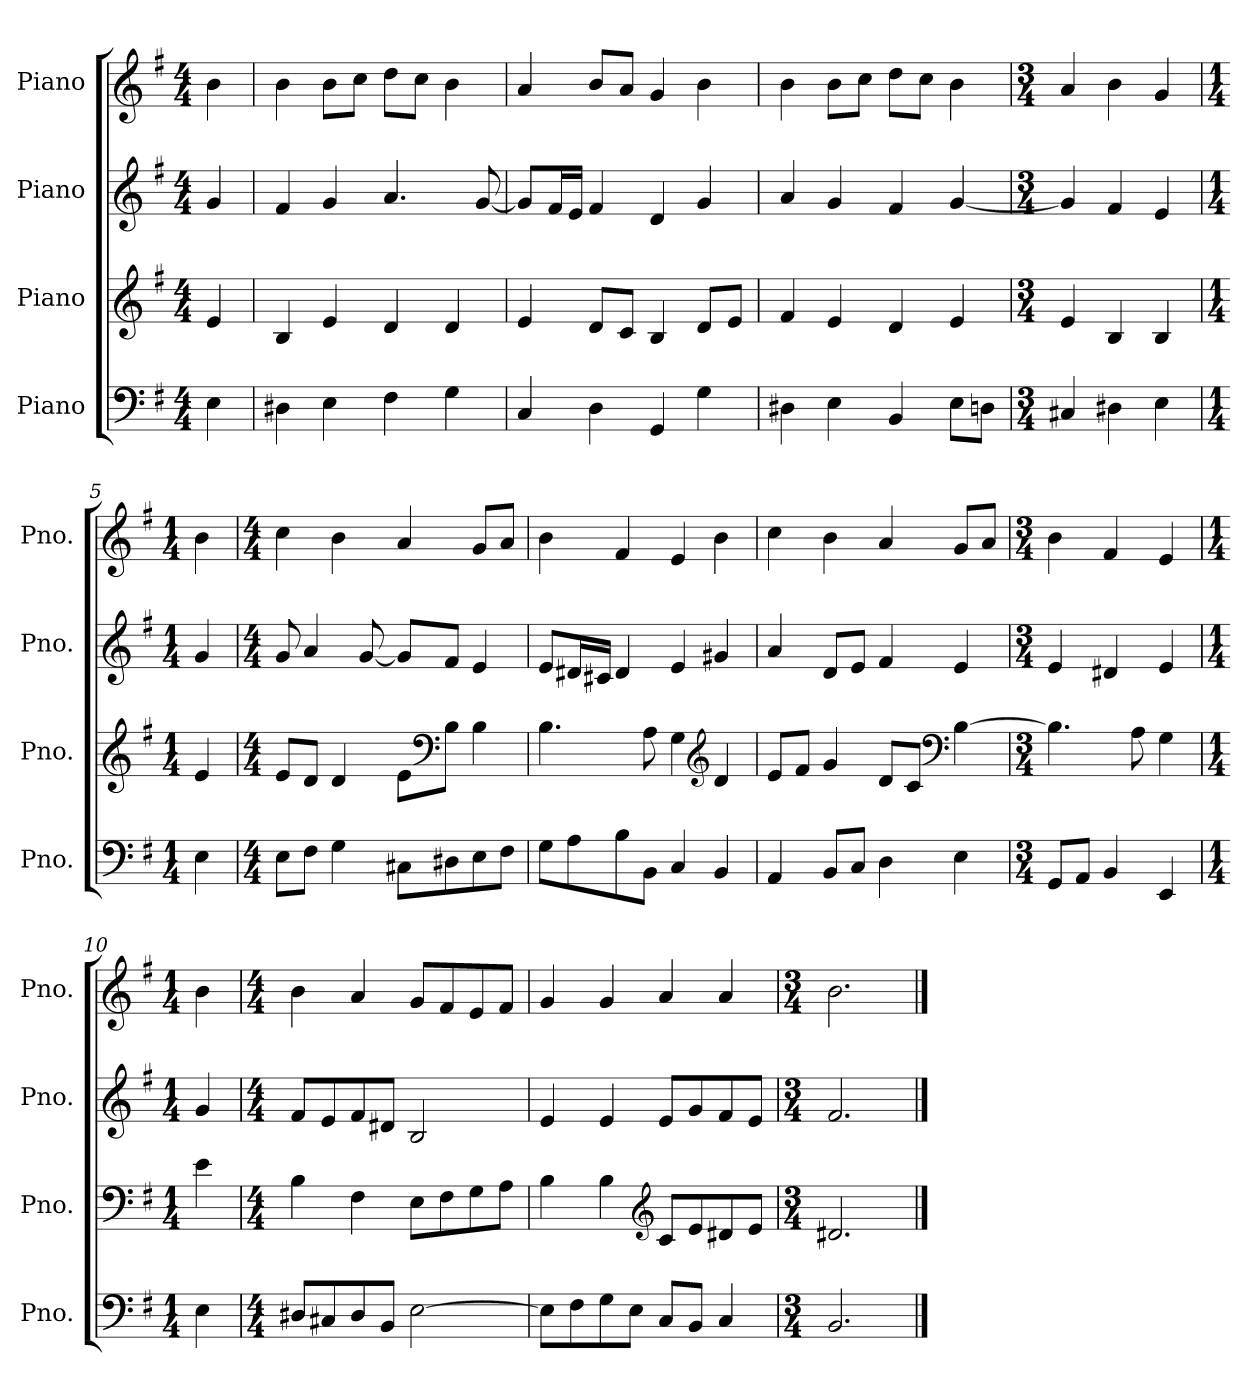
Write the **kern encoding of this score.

**kern	**kern	**kern	**kern
*part4	*part3	*part2	*part1
*staff4	*staff3	*staff2	*staff1
*I"Piano	*I"Piano	*I"Piano	*I"Piano
*I'Pno.	*I'Pno.	*I'Pno.	*I'Pno.
*clefF4	*clefG2	*clefG2	*clefG2
*k[f#]	*k[f#]	*k[f#]	*k[f#]
*M4/4	*M4/4	*M4/4	*M4/4
*MM120	*MM120	*MM120	*MM120
=	=	=	=
4E\	4e/	4g/	4b\
=1	=1	=1	=1
4D#X\	4B/	4f#/	4b\
4E\	4e/	4g/	8b\L
.	.	.	8cc\J
4F#\	4d/	4.a/	8dd\L
.	.	.	8cc\J
4G\	4d/	.	4b\
.	.	[8g/	.
=2	=2	=2	=2
4C/	4e/	8g/L]	4a/
.	.	16f#/L	.
.	.	16e/JJ	.
4D\	8d/L	4f#/	8b/L
.	8c/J	.	8a/J
4GG/	4B/	4d/	4g/
4G\	8d/L	4g/	4b\
.	8e/J	.	.
=3	=3	=3	=3
4D#X\	4f#/	4a/	4b\
4E\	4e/	4g/	8b\L
.	.	.	8cc\J
4BB/	4d/	4f#/	8dd\L
.	.	.	8cc\J
8E\L	4e/	[4g/	4b\
8Dn\J	.	.	.
=4	=4	=4	=4
*M3/4	*M3/4	*M3/4	*M3/4
4C#X/	4e/	4g/]	4a/
4D#X\	4B/	4f#/	4b\
4E\	4B/	4e/	4g/
=5	=5	=5	=5
*M1/4	*M1/4	*M1/4	*M1/4
4E\	4e/	4g/	4b\
!!LO:LB:g=z
=6	=6	=6	=6
*M4/4	*M4/4	*M4/4	*M4/4
8E\L	8e/L	8g/	4cc\
8F#\J	8d/J	4a/	.
4G\	4d/	.	4b\
.	.	[8g/	.
8C#X\L	8e\L	8g/L]	4a/
*	*clefF4	*	*
8D#X\	8B\J	8f#/J	.
8E\	4B\	4e/	8g/L
8F#\J	.	.	8a/J
=7	=7	=7	=7
8G\L	4.B\	8e/L	4b\
8A\	.	16d#X/L	.
.	.	16c#X/JJ	.
8B\	.	4d#/	4f#/
8BB\J	8A\	.	.
4C/	4G\	4e/	4e/
*	*clefG2	*	*
4BB/	4d/	4g#X/	4b\
=8	=8	=8	=8
4AA/	8e/L	4a/	4cc\
.	8f#/J	.	.
8BB/L	4g/	8d/L	4b\
8C/J	.	8e/J	.
4D\	8d/L	4f#/	4a/
.	8c/J	.	.
*	*clefF4	*	*
4E\	[4B\	4e/	8g/L
.	.	.	8a/J
=9	=9	=9	=9
*M3/4	*M3/4	*M3/4	*M3/4
8GG/L	4.B\]	4e/	4b\
8AA/J	.	.	.
4BB/	.	4d#X/	4f#/
.	8A\	.	.
4EE/	4G\	4e/	4e/
=10	=10	=10	=10
*M1/4	*M1/4	*M1/4	*M1/4
4E\	4e\	4g/	4b\
!!LO:LB:g=z
=11	=11	=11	=11
*M4/4	*M4/4	*M4/4	*M4/4
8D#X/L	4B\	8f#/L	4b\
8C#X/	.	8e/	.
8D#/	4F#\	8f#/	4a/
8BB/J	.	8d#X/J	.
[2E\	8E\L	2B/	8g/L
.	8F#\	.	8f#/
.	8G\	.	8e/
.	8A\J	.	8f#/J
=12	=12	=12	=12
8E\L]	4B\	4e/	4g/
8F#\	.	.	.
8G\	4B\	4e/	4g/
8E\J	.	.	.
*	*clefG2	*	*
8C/L	8c/L	8e/L	4a/
8BB/J	8e/	8g/	.
4C/	8d#X/	8f#/	4a/
.	8e/J	8e/J	.
=13	=13	=13	=13
*M3/4	*M3/4	*M3/4	*M3/4
2.BB/	2.d#X/	2.f#/	2.b\
==	==	==	==
*-	*-	*-	*-
